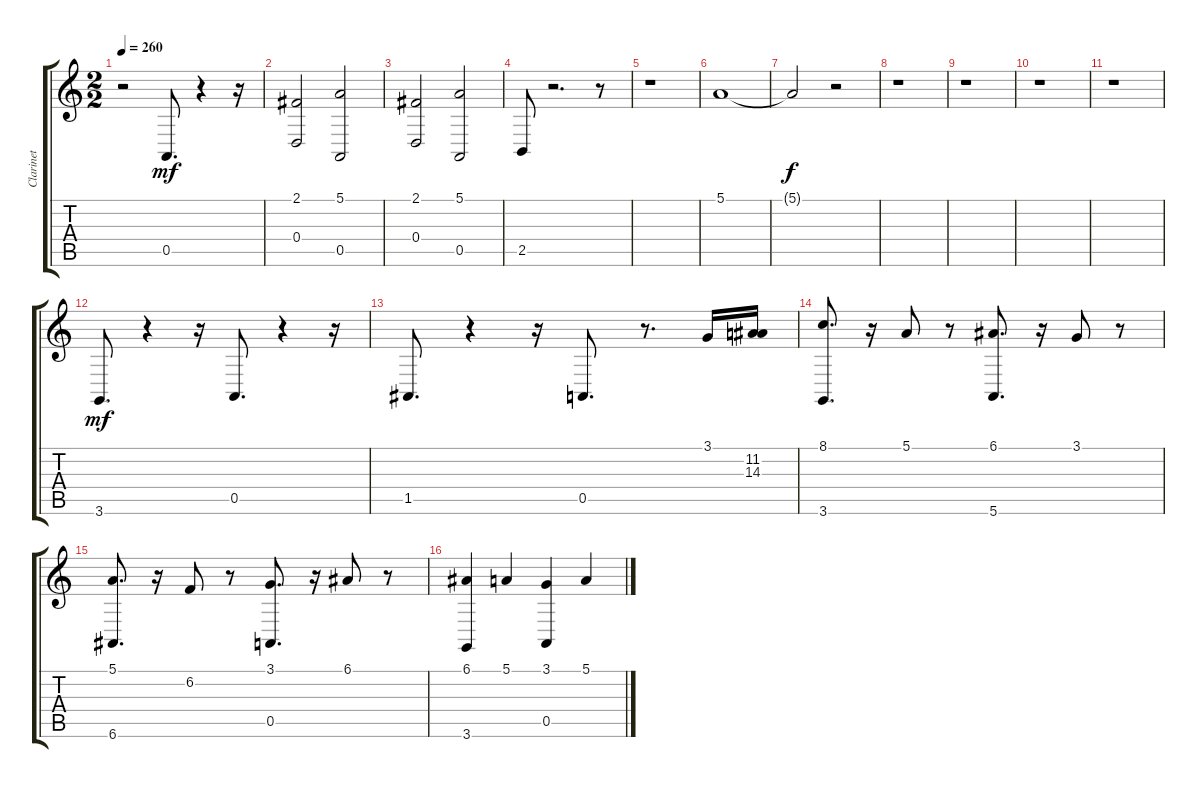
\track ("Clarinet" "Clarinet") {instrument clarinet}
\staff {score tabs}
\tuning (E4 B3 G3 D3 A2 E2) {hide}
\ts (2 2)
\tempo 260
\clef g2
\ks c
r.2{dy mf} 0.5.8{d} r.4 r.16 |
(2.1 0.4).2 (5.1 0.5).2 |
(2.1 0.4).2 (5.1 0.5).2 |
2.5.8 r.2{d} r.8 |
r.1 |
5.1.1 |
5.1{t}.2{dy f} r.2 |
r.1 |
r.1 |
r.1 |
r.1 |
3.6.8{d dy mf} r.4 r.16 0.5.8{d} r.4 r.16 |
1.5.8{d} r.4 r.16 0.5.8{d} r.8{d} 3.1.16 (11.2 14.3).16 |
(8.1 3.6).8{d} r.16 5.1.8 r.8 (6.1 5.6).8{d} r.16 3.1.8 r.8 |
(5.1 6.6).8{d} r.16 6.2.8 r.8 (3.1 0.5).8{d} r.16 6.1.8 r.8 |
(6.1 3.6).4 5.1.4 (3.1 0.5).4 5.1.4
